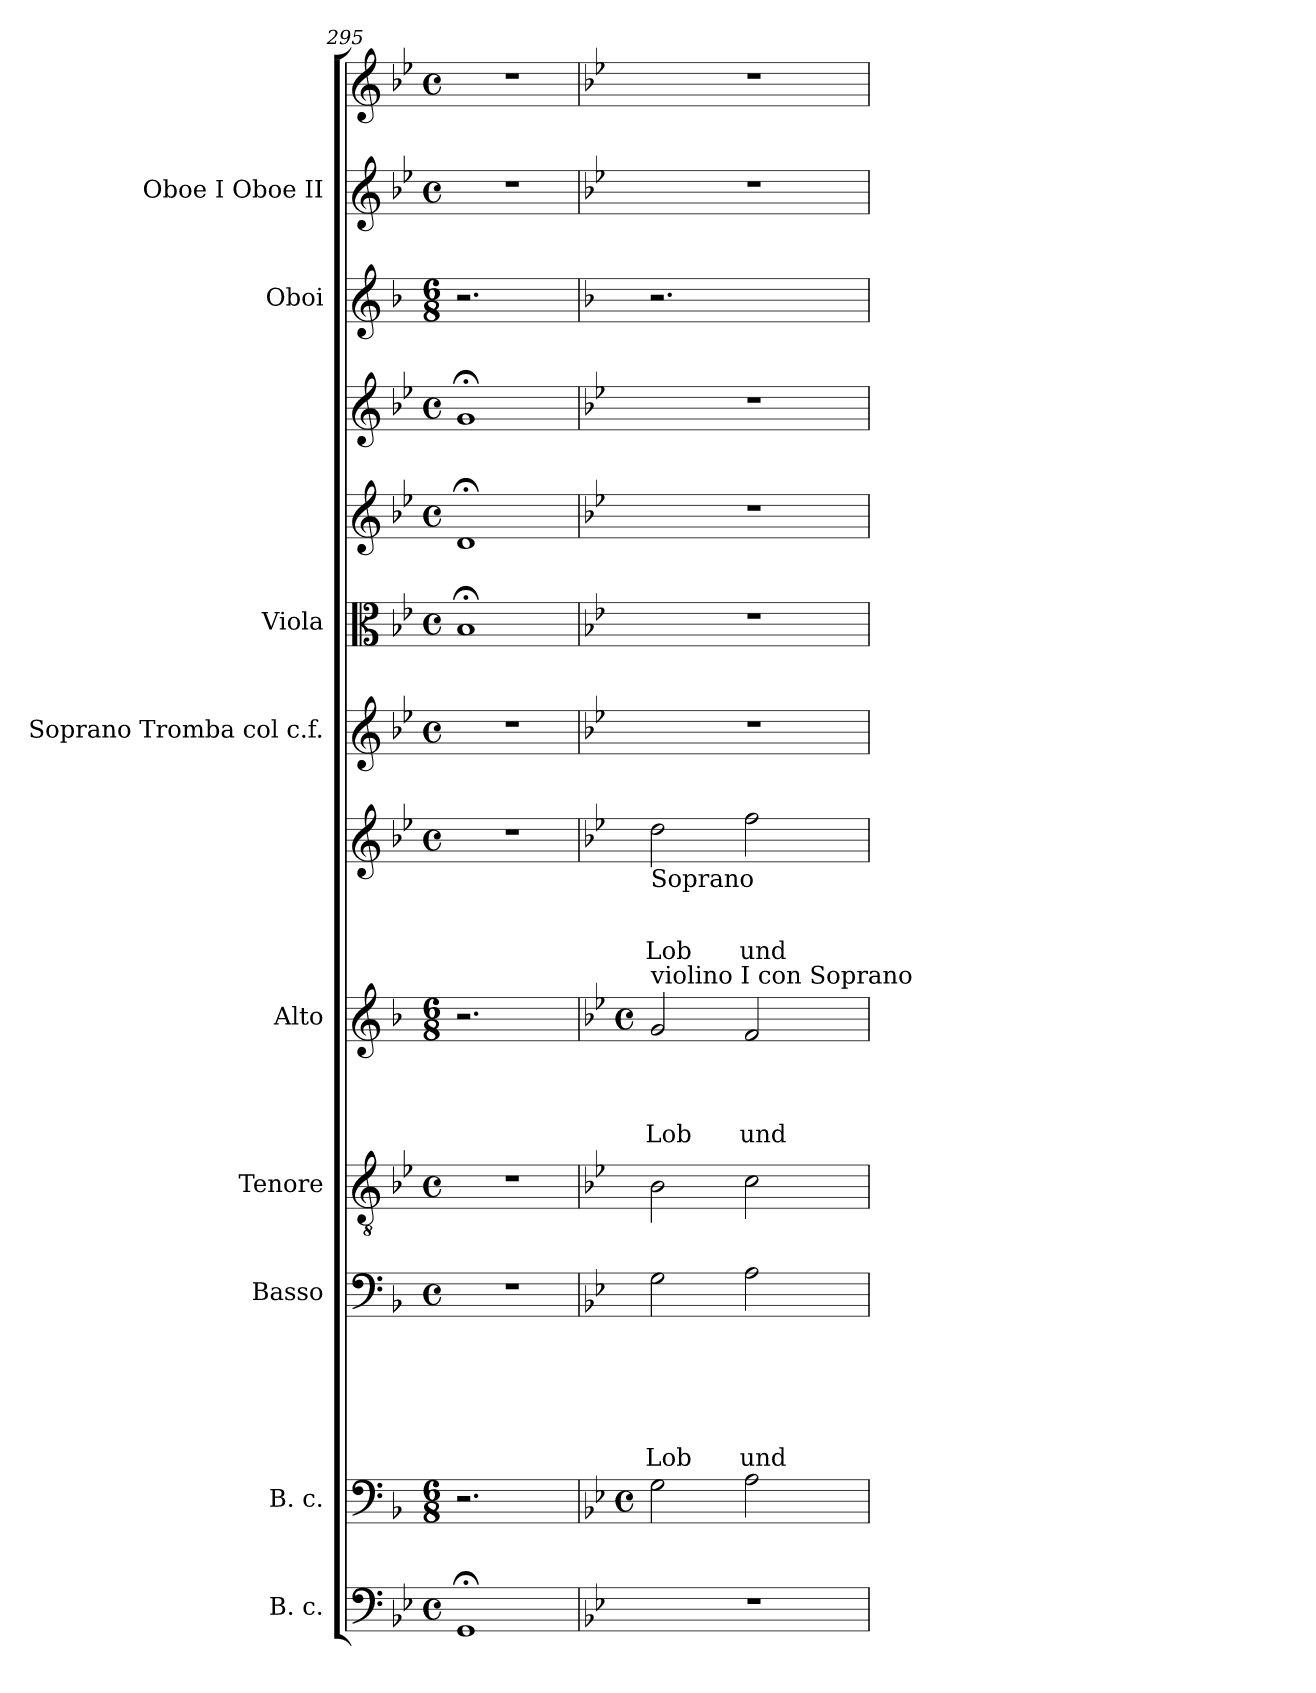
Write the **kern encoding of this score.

**kern	**kern	**kern	**text	**text	**text	**text	**text	**text	**kern	**kern	**text	**text	**text	**text	**kern	**text	**text	**text	**kern	**kern	**kern	**kern	**kern	**kern	**kern
*part12	*part11	*part10	*part10	*part10	*part10	*part10	*part10	*part10	*part9	*part8	*part8	*part8	*part8	*part8	*part7	*part7	*part7	*part7	*part6	*part5	*part4	*part3	*part2	*part1	*part1
*staff13	*staff12	*staff11	*staff11	*staff11	*staff11	*staff11	*staff11	*staff11	*staff10	*staff9	*staff9	*staff9	*staff9	*staff9	*staff8	*staff8	*staff8	*staff8	*staff7	*staff6	*staff5	*staff4	*staff3	*staff2	*staff1
*I"B. c.	*I"B. c.	*I"Basso	*	*	*	*	*	*	*I"Tenore	*I"Alto	*	*	*	*	*	*	*	*	*I"Soprano Tromba col c.f.	*I"Viola	*	*	*I"Oboi	*I"Oboe I Oboe II	*
*	*I'B. c.	*I'Basso	*	*	*	*	*	*	*I'Tenore	*I'Alto	*	*	*	*	*	*	*	*	*I'Soprano	*I'Viola	*	*	*	*I'Ob	*
*clefF4	*clefF4	*clefF4	*	*	*	*	*	*	*clefGv2	*clefG2	*	*	*	*	*clefG2	*	*	*	*clefG2	*clefC3	*clefG2	*clefG2	*clefG2	*clefG2	*clefG2
*k[b-e-]	*k[b-]	*k[b-]	*	*	*	*	*	*	*k[b-e-]	*k[b-]	*	*	*	*	*k[b-e-]	*	*	*	*k[b-e-]	*k[b-e-]	*k[b-e-]	*k[b-e-]	*k[b-]	*k[b-e-]	*k[b-e-]
*B-:	*F:	*F:	*	*	*	*	*	*	*B-:	*F:	*	*	*	*	*B-:	*	*	*	*B-:	*B-:	*B-:	*B-:	*F:	*B-:	*B-:
*M4/4	*M6/8	*M4/4	*	*	*	*	*	*	*M4/4	*M6/8	*	*	*	*	*M4/4	*	*	*	*M4/4	*M4/4	*M4/4	*M4/4	*M6/8	*M4/4	*M4/4
*met(c)	*	*met(c)	*	*	*	*	*	*	*met(c)	*	*	*	*	*	*met(c)	*	*	*	*met(c)	*met(c)	*met(c)	*met(c)	*	*met(c)	*met(c)
=295	=295	=295	=295	=295	=295	=295	=295	=295	=295	=295	=295	=295	=295	=295	=295	=295	=295	=295	=295	=295	=295	=295	=295	=295	=295
1GG;	2.r	1r	.	.	.	.	.	.	1r	2.r	.	.	.	.	1r	.	.	.	1r	1B-;	1d;	1g;	2.r	1r	1r
.	4ryy	.	.	.	.	.	.	.	.	4ryy	.	.	.	.	.	.	.	.	.	.	.	.	4ryy	.	.
!!LO:PB:g=z
=296	=296	=296	=296	=296	=296	=296	=296	=296	=296	=296	=296	=296	=296	=296	=296	=296	=296	=296	=296	=296	=296	=296	=296	=296	=296
*	*k[b-e-]	*k[b-e-]	*	*	*	*	*	*	*	*k[b-e-]	*	*	*	*	*	*	*	*	*	*	*	*	*	*	*
*	*B-:	*B-:	*	*	*	*	*	*	*	*B-:	*	*	*	*	*	*	*	*	*	*	*	*	*	*	*
*	*M4/4	*	*	*	*	*	*	*	*	*M4/4	*	*	*	*	*	*	*	*	*	*	*	*	*	*	*
*	*met(c)	*	*	*	*	*	*	*	*	*met(c)	*	*	*	*	*	*	*	*	*	*	*	*	*	*	*
!	!	!	!	!	!	!	!	!	!	!	!	!	!	!	!LO:TX:b:t=Soprano	!	!	!	!	!	!	!	!	!	!
!	!	!	!	!	!	!	!	!	!	!LO:TX:a:t=violino I con Soprano	!	!	!	!	!	!	!	!	!	!	!	!	!	!	!
!	!	!	!	!	!	!	!	!LO:LY:b	!	!	!	!	!	!LO:LY:b	!	!	!	!LO:LY:b	!	!	!	!	!	!	!
1r	2G\	2G\	.	.	.	.	.	Lob	2B-\	2g/	.	.	.	Lob	2dd\	.	.	Lob	1r	1r	1r	1r	2.r	1r	1r
!	!	!	!	!	!	!	!	!LO:LY:b	!	!	!	!	!	!LO:LY:b	!	!	!	!LO:LY:b	!	!	!	!	!	!	!
.	2A>\	2A\	.	.	.	.	.	und	2c\	2f/	.	.	.	und	2ff\	.	.	und	.	.	.	.	.	.	.
.	.	.	.	.	.	.	.	.	.	.	.	.	.	.	.	.	.	.	.	.	.	.	4ryy	.	.
=	=	=	=	=	=	=	=	=	=	=	=	=	=	=	=	=	=	=	=	=	=	=	=	=	=
*-	*-	*-	*-	*-	*-	*-	*-	*-	*-	*-	*-	*-	*-	*-	*-	*-	*-	*-	*-	*-	*-	*-	*-	*-	*-
